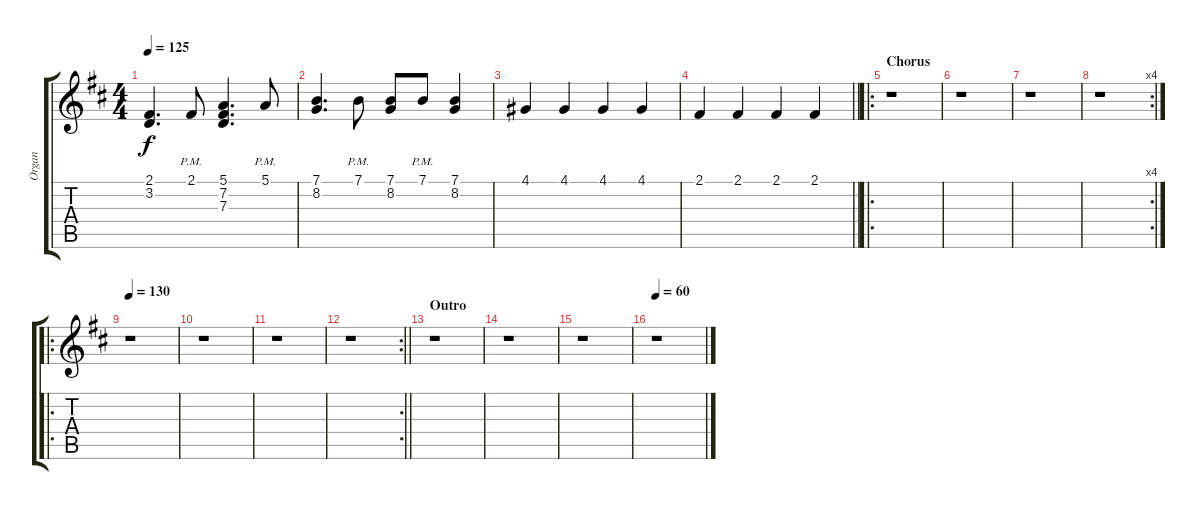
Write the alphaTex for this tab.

\track ("Organ" "Organ") {instrument electricpiano1}
\staff {score tabs}
\tuning (E4 B3 G3 D3 A2 E2) {hide}
\ts (4 4)
\tempo 125
\clef g2
\ks d
(2.1 3.2).4{d dy f} 2.1{pm}.8 (5.1 7.2 7.3).4{d} 5.1{pm}.8 |
(7.1 8.2).4{d} 7.1{pm}.8 (7.1 8.2).8 7.1{pm}.8 (7.1 8.2).4 |
4.1.4 4.1.4 4.1.4 4.1.4 |
\barLineRight lightlight
2.1.4 2.1.4 2.1.4 2.1.4 |
\ro
\section ("" "Chorus")
r.1 |
r.1 |
r.1 |
\rc 4
r.1 |
\ro
\tempo 130
r.1 |
r.1 |
r.1 |
\rc 2
\barLineRight lightlight
r.1 |
\section ("" "Outro")
r.1 |
r.1 |
r.1 |
\tempo 60
r.1
